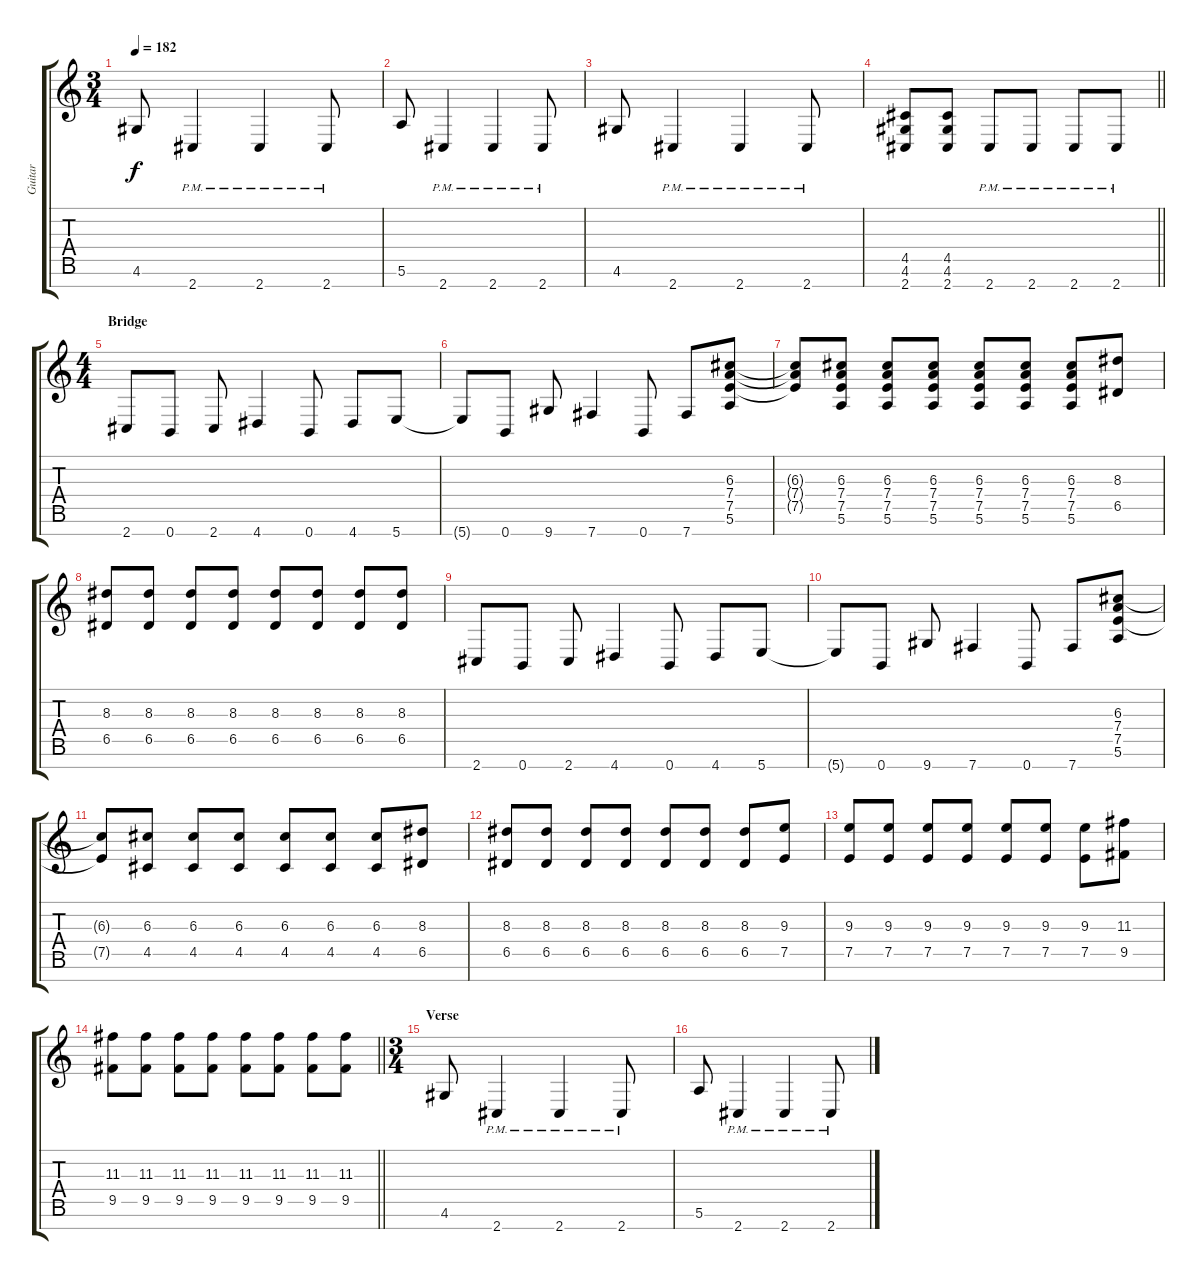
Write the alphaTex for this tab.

\track ("Guitar" "Guitar") {instrument distortionguitar}
\staff {score tabs}
\tuning (E4 B3 G3 D3 A2 E2 B1) {hide}
\ts (3 4)
\tempo 182
\clef g2
\ks c
4.6.8{dy f} 2.7{pm}.4 2.7{pm}.4 2.7{pm}.8 |
5.6.8 2.7{pm}.4 2.7{pm}.4 2.7{pm}.8 |
4.6.8 2.7{pm}.4 2.7{pm}.4 2.7{pm}.8 |
\barLineRight lightlight
(4.5 4.6 2.7).8 (4.5 4.6 2.7).8 2.7{pm}.8 2.7{pm}.8 2.7{pm}.8 2.7{pm}.8 |
\ts (4 4)
\section ("" "Bridge")
2.7.8 0.7.8 2.7.8 4.7.4 0.7.8 4.7.8 5.7.8 |
5.7{t}.8 0.7.8 9.7.8 7.7.4 0.7.8 7.7.8 (6.3 7.4 7.5 5.6).8 |
(6.3{t} 7.4{t} 7.5{t}).8 (6.3 7.4 7.5 5.6).8 (6.3 7.4 7.5 5.6).8 (6.3 7.4 7.5 5.6).8 (6.3 7.4 7.5 5.6).8 (6.3 7.4 7.5 5.6).8 (6.3 7.4 7.5 5.6).8 (8.3 6.5).8 |
(8.3 6.5).8 (8.3 6.5).8 (8.3 6.5).8 (8.3 6.5).8 (8.3 6.5).8 (8.3 6.5).8 (8.3 6.5).8 (8.3 6.5).8 |
2.7.8 0.7.8 2.7.8 4.7.4 0.7.8 4.7.8 5.7.8 |
5.7{t}.8 0.7.8 9.7.8 7.7.4 0.7.8 7.7.8 (6.3 7.4 7.5 5.6).8 |
(6.3{t} 7.5{t}).8 (6.3 4.5).8 (6.3 4.5).8 (6.3 4.5).8 (6.3 4.5).8 (6.3 4.5).8 (6.3 4.5).8 (8.3 6.5).8 |
(8.3 6.5).8 (8.3 6.5).8 (8.3 6.5).8 (8.3 6.5).8 (8.3 6.5).8 (8.3 6.5).8 (8.3 6.5).8 (9.3 7.5).8 |
(9.3 7.5).8 (9.3 7.5).8 (9.3 7.5).8 (9.3 7.5).8 (9.3 7.5).8 (9.3 7.5).8 (9.3 7.5).8 (11.3 9.5).8 |
\barLineRight lightlight
(11.3 9.5).8 (11.3 9.5).8 (11.3 9.5).8 (11.3 9.5).8 (11.3 9.5).8 (11.3 9.5).8 (11.3 9.5).8 (11.3 9.5).8 |
\ts (3 4)
\section ("" "Verse")
4.6.8 2.7{pm}.4 2.7{pm}.4 2.7{pm}.8 |
5.6.8 2.7{pm}.4 2.7{pm}.4 2.7{pm}.8
